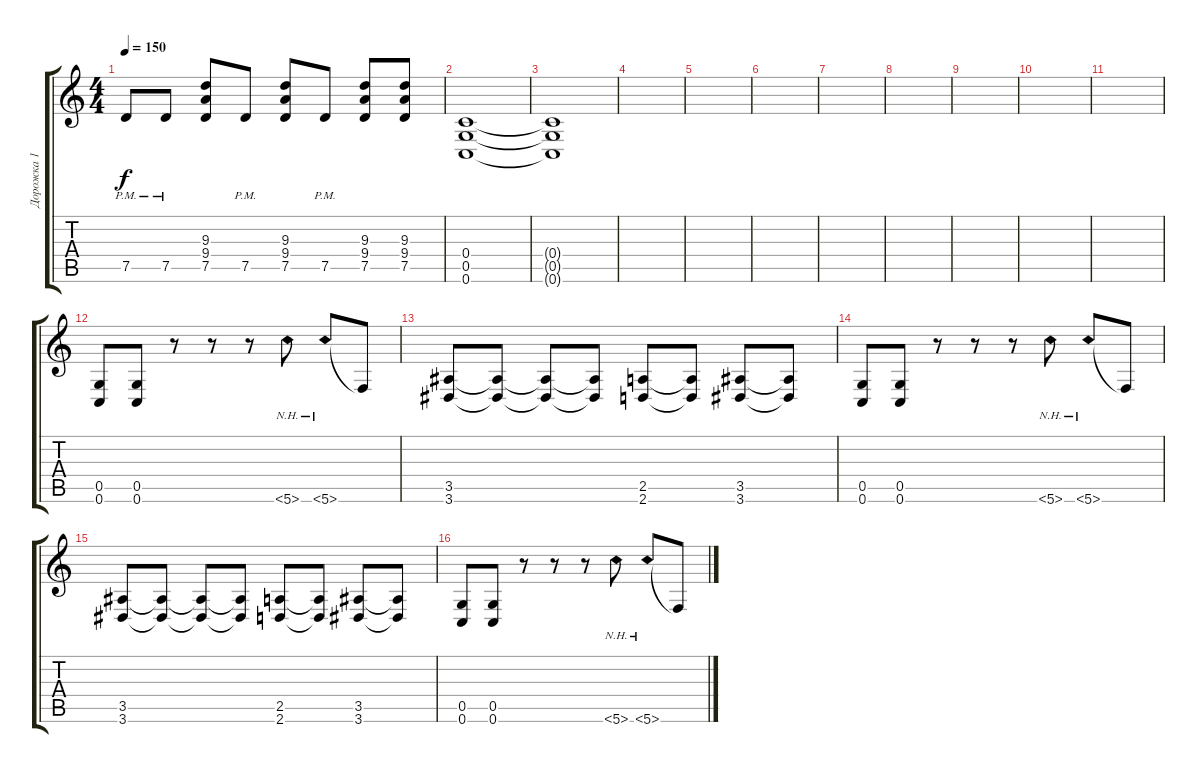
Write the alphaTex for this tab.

\track ("Дорожка 1" "Дорожка 1") {instrument distortionguitar}
\staff {score tabs}
\tuning (D4 A3 F3 C3 G2 C2) {hide}
\ts (4 4)
\tempo 150
\clef g2
\ks c
7.5{pm}.8{dy f} 7.5{pm}.8 (9.3 9.4 7.5).8 7.5{pm}.8 (9.3 9.4 7.5).8 7.5{pm}.8 (9.3 9.4 7.5).8 (9.3 9.4 7.5).8 |
(0.4 0.5 0.6).1 |
(0.4{t} 0.5{t} 0.6{t}).1 |
|
|
|
|
|
|
|
|
(0.5 0.6).8 (0.5 0.6).8 r.8 r.8 r.8 5.6{nh}.8 5.6{nh}.8 5.6{t}.8 |
(3.5 3.6).8 (3.5{t} 3.6{t}).8 (3.5{t} 3.6{t}).8 (3.5{t} 3.6{t}).8 (2.5 2.6).8 (2.5{t} 2.6{t}).8 (3.5 3.6).8 (3.5{t} 3.6{t}).8 |
(0.5 0.6).8 (0.5 0.6).8 r.8 r.8 r.8 5.6{nh}.8 5.6{nh}.8 5.6{t}.8 |
(3.5 3.6).8 (3.5{t} 3.6{t}).8 (3.5{t} 3.6{t}).8 (3.5{t} 3.6{t}).8 (2.5 2.6).8 (2.5{t} 2.6{t}).8 (3.5 3.6).8 (3.5{t} 3.6{t}).8 |
(0.5 0.6).8 (0.5 0.6).8 r.8 r.8 r.8 5.6{nh}.8 5.6{nh}.8 5.6{t}.8
